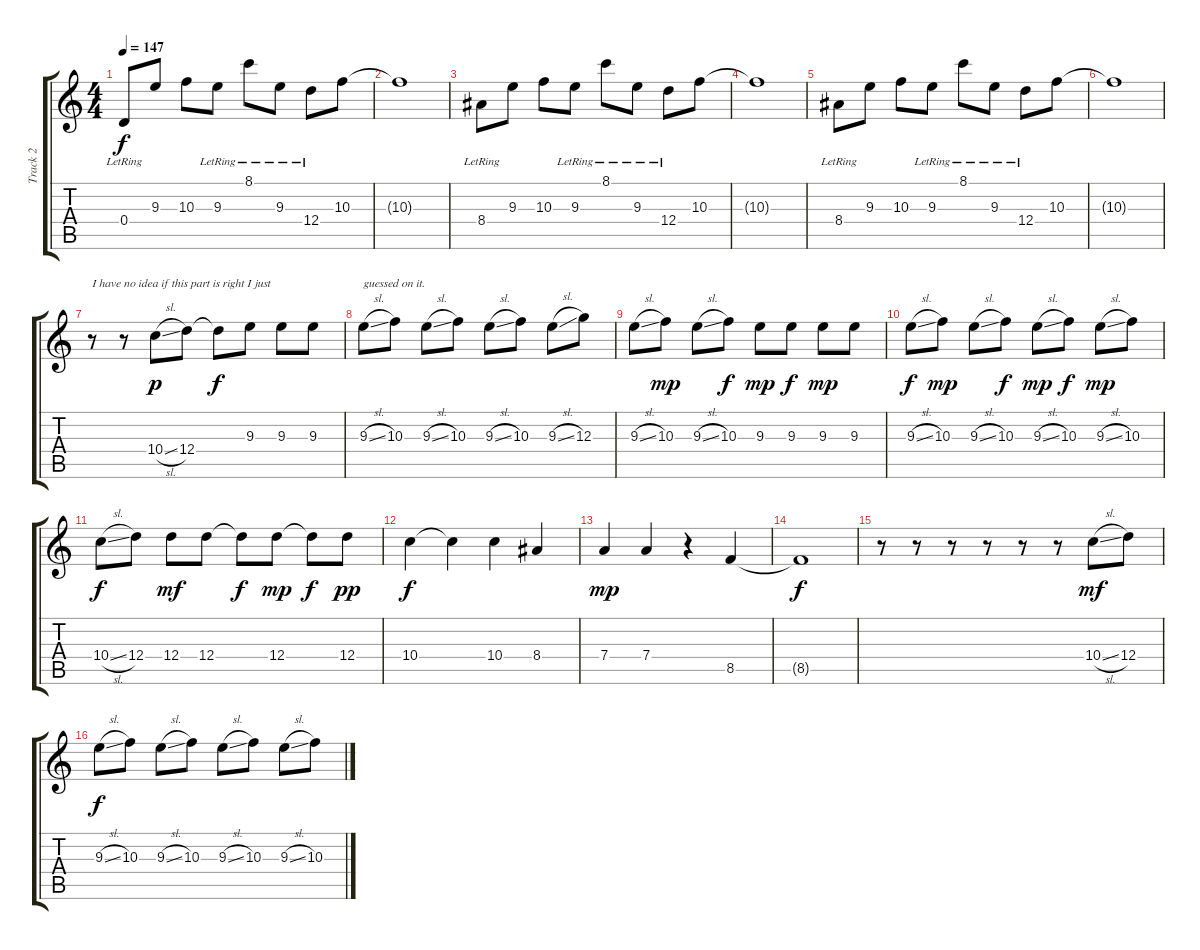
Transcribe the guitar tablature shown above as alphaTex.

\track ("Track 2" "Track 2") {instrument distortionguitar}
\staff {score tabs}
\tuning (E4 B3 G3 D3 A2 D2) {hide}
\ts (4 4)
\tempo 147
\clef g2
\ks c
0.4{lr}.8{dy f} 9.3.8 10.3.8 9.3{lr}.8 8.1{lr}.8 9.3{lr}.8 12.4{lr}.8 10.3.8 |
10.3{t}.1 |
8.4{lr}.8 9.3.8 10.3.8 9.3{lr}.8 8.1{lr}.8 9.3{lr}.8 12.4{lr}.8 10.3.8 |
10.3{t}.1 |
8.4{lr}.8 9.3.8 10.3.8 9.3{lr}.8 8.1{lr}.8 9.3{lr}.8 12.4{lr}.8 10.3.8 |
10.3{t}.1 |
r.8{txt "I have no idea if this part is right I just " balance 16} r.8 10.4{sl}.8{dy p} 12.4.8 12.4{t}.8{dy f} 9.3.8 9.3.8 9.3.8 |
9.3{sl}.8{txt "guessed on it."} 10.3.8 9.3{sl}.8 10.3.8 9.3{sl}.8 10.3.8 9.3{sl}.8 12.3.8 |
9.3{sl}.8 10.3.8{dy mp} 9.3{sl}.8 10.3.8{dy f} 9.3.8{dy mp} 9.3.8{dy f} 9.3.8{dy mp} 9.3.8 |
9.3{sl}.8{dy f} 10.3.8{dy mp} 9.3{sl}.8 10.3.8{dy f} 9.3{sl}.8{dy mp} 10.3.8{dy f} 9.3{sl}.8{dy mp} 10.3.8 |
10.4{sl}.8{dy f} 12.4.8 12.4.8{dy mf} 12.4.8 12.4{t}.8{dy f} 12.4.8{dy mp} 12.4{t}.8{dy f} 12.4.8{dy pp} |
10.4.4{dy f} 10.4{t}.4 10.4.4 8.4.4 |
7.4.4{dy mp} 7.4.4 r.4 8.5.4 |
8.5{t}.1{dy f} |
r.8 r.8 r.8 r.8 r.8 r.8 10.4{sl}.8{dy mf} 12.4.8 |
9.3{sl}.8{dy f} 10.3.8 9.3{sl}.8 10.3.8 9.3{sl}.8 10.3.8 9.3{sl}.8 10.3.8
